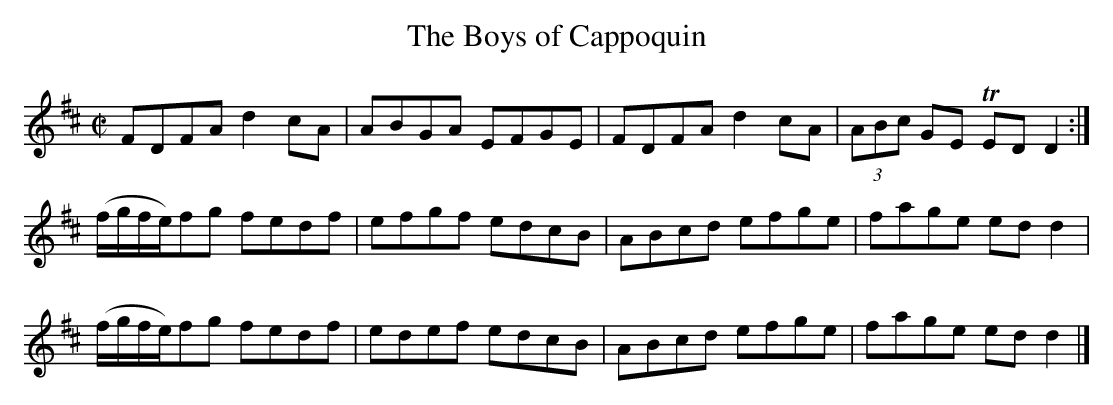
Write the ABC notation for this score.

X:1
T: The Boys of Cappoquin
M: C|
L: 1/8
K: D
FDFAd2cA|ABGA EFGE|FDFAd2cA|(3ABc GE TEDD2:|
(f/2g/2f/2e/2)fg fedf|efgf edcB|ABcd efge|fage edd2|
(f/2g/2f/2e/2)fg fedf|edef edcB|ABcd efge|fage edd2|]
